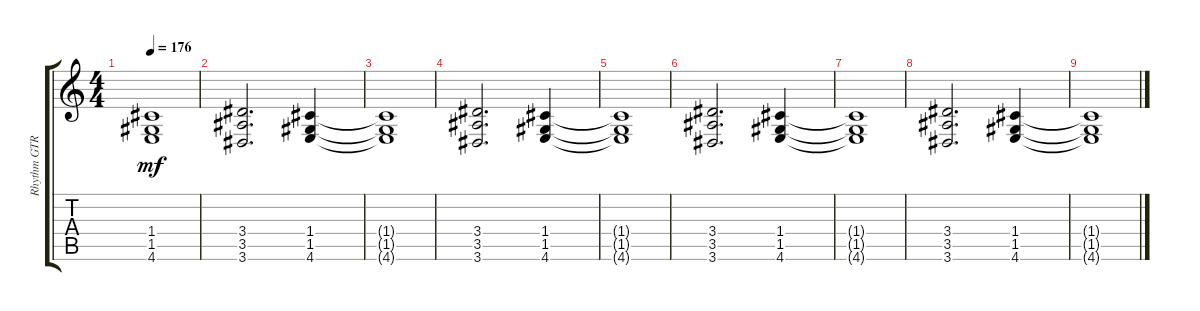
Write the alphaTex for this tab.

\track ("Rhythm GTR 2" "Rhythm GTR") {instrument distortionguitar}
\staff {score tabs}
\tuning (D4 A3 F3 C3 G2 C2) {hide}
\ts (4 4)
\tempo 176
\clef g2
\ks aminor
(1.4{t} 1.5{t} 4.6{t}).1{dy mf} |
(3.4 3.5 3.6).2{d} (1.4 1.5 4.6).4 |
(1.4{t} 1.5{t} 4.6{t}).1 |
(3.4 3.5 3.6).2{d} (1.4 1.5 4.6).4 |
(1.4{t} 1.5{t} 4.6{t}).1 |
(3.4 3.5 3.6).2{d} (1.4 1.5 4.6).4 |
(1.4{t} 1.5{t} 4.6{t}).1 |
(3.4 3.5 3.6).2{d} (1.4 1.5 4.6).4 |
(1.4{t} 1.5{t} 4.6{t}).1
